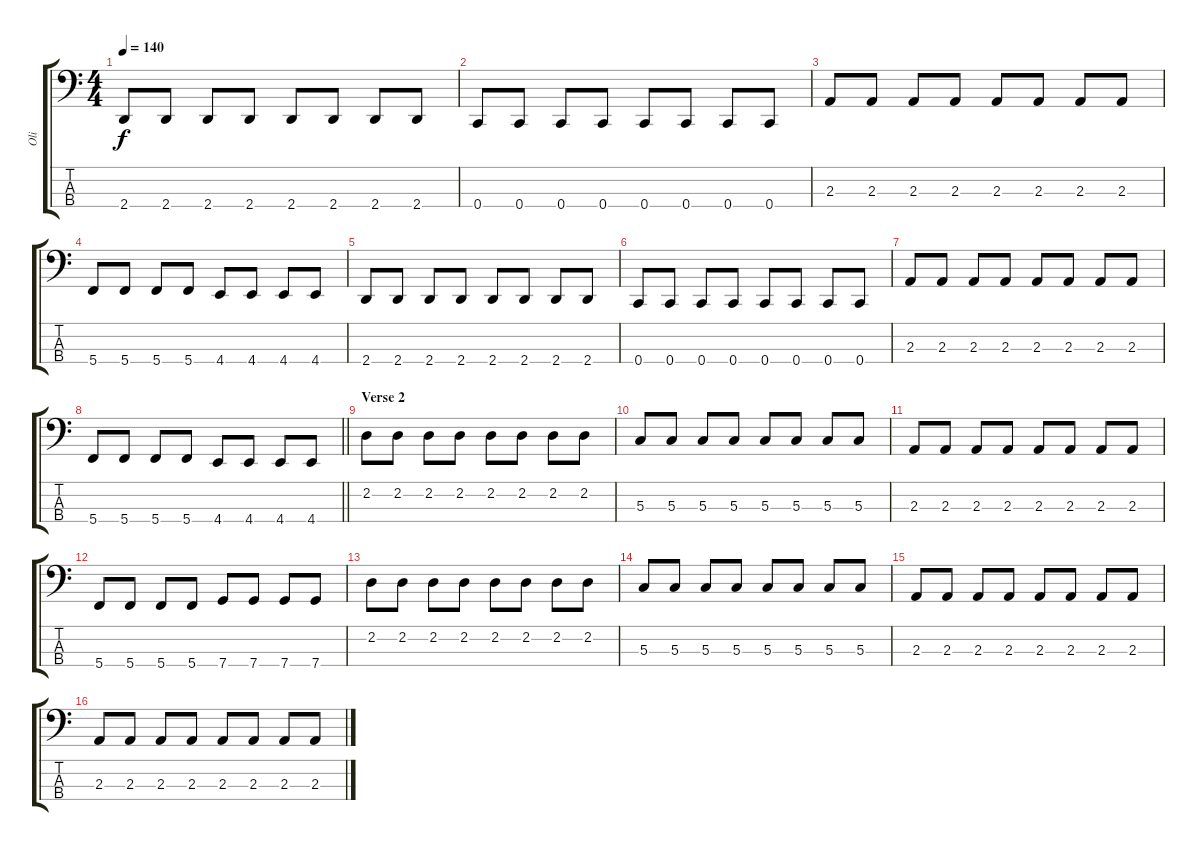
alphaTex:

\track ("Oli" "Oli") {instrument electricbasspick}
\staff {score tabs}
\tuning (F2 C2 G1 C1) {hide}
\ts (4 4)
\tempo 140
\clef f4
\ks c
2.4.8{dy f} 2.4.8 2.4.8 2.4.8 2.4.8 2.4.8 2.4.8 2.4.8 |
0.4.8 0.4.8 0.4.8 0.4.8 0.4.8 0.4.8 0.4.8 0.4.8 |
2.3.8 2.3.8 2.3.8 2.3.8 2.3.8 2.3.8 2.3.8 2.3.8 |
5.4.8 5.4.8 5.4.8 5.4.8 4.4.8 4.4.8 4.4.8 4.4.8 |
2.4.8 2.4.8 2.4.8 2.4.8 2.4.8 2.4.8 2.4.8 2.4.8 |
0.4.8 0.4.8 0.4.8 0.4.8 0.4.8 0.4.8 0.4.8 0.4.8 |
2.3.8 2.3.8 2.3.8 2.3.8 2.3.8 2.3.8 2.3.8 2.3.8 |
\barLineRight lightlight
5.4.8 5.4.8 5.4.8 5.4.8 4.4.8 4.4.8 4.4.8 4.4.8 |
\section ("" "Verse 2")
2.2.8{volume 9} 2.2.8 2.2.8 2.2.8 2.2.8 2.2.8 2.2.8 2.2.8 |
5.3.8 5.3.8 5.3.8 5.3.8 5.3.8 5.3.8 5.3.8 5.3.8 |
2.3.8 2.3.8 2.3.8 2.3.8 2.3.8 2.3.8 2.3.8 2.3.8 |
5.4.8 5.4.8 5.4.8 5.4.8 7.4.8 7.4.8 7.4.8 7.4.8 |
2.2.8 2.2.8 2.2.8 2.2.8 2.2.8 2.2.8 2.2.8 2.2.8 |
5.3.8 5.3.8 5.3.8 5.3.8 5.3.8 5.3.8 5.3.8 5.3.8 |
2.3.8 2.3.8 2.3.8 2.3.8 2.3.8 2.3.8 2.3.8 2.3.8 |
2.3.8 2.3.8 2.3.8 2.3.8 2.3.8 2.3.8 2.3.8 2.3.8
